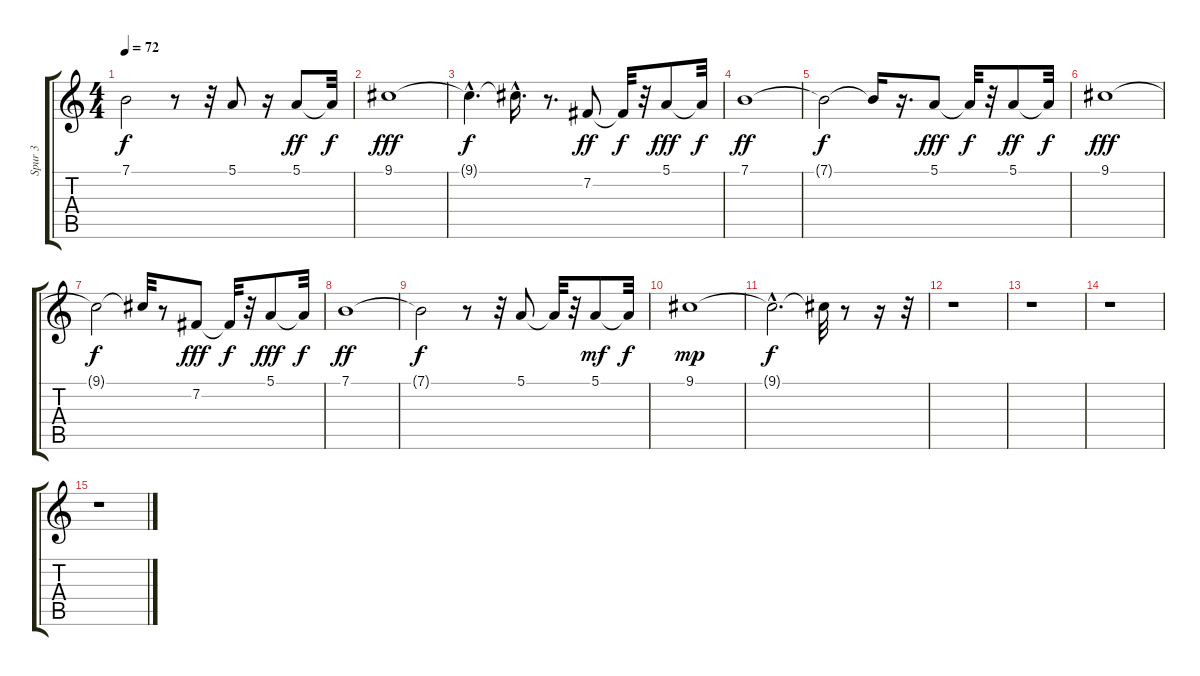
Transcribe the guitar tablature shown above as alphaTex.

\track ("Spur 3" "Spur 3") {instrument choiraahs}
\staff {score tabs}
\tuning (E4 B3 G3 D3 A2 E2) {hide}
\ts (4 4)
\tempo 72
\clef g2
\ks c
7.1{t}.2{dy f} r.8 r.32 5.1.8 r.16 5.1.8{dy ff} 5.1{t}.32{dy f} |
9.1.1{dy fff} |
9.1{hac t}.4{d dy f} 9.1{hac t}.16{d} r.8{d} 7.2.8{dy ff} 7.2{t}.32{dy f} r.32 5.1.8{dy fff} 5.1{t}.32{dy f} |
7.1.1{dy ff} |
7.1{t}.2{dy f} 7.1{t}.16 r.16{d} 5.1.8{dy fff} 5.1{t}.32{dy f} r.32 5.1.8{dy ff} 5.1{t}.32{dy f} |
9.1.1{dy fff} |
9.1{t}.2{dy f} 9.1{t}.32 r.8 7.2.8{dy fff} 7.2{t}.32{dy f} r.32 5.1.8{dy fff} 5.1{t}.32{dy f} |
7.1.1{dy ff} |
7.1{t}.2{dy f} r.8 r.32 5.1.8 5.1{t}.32 r.32 5.1.8{dy mf} 5.1{t}.32{dy f} |
9.1.1{dy mp} |
9.1{hac t}.2{d dy f} 9.1{t}.32 r.8 r.16 r.32 |
r.1 |
r.1 |
r.1 |
r.1
